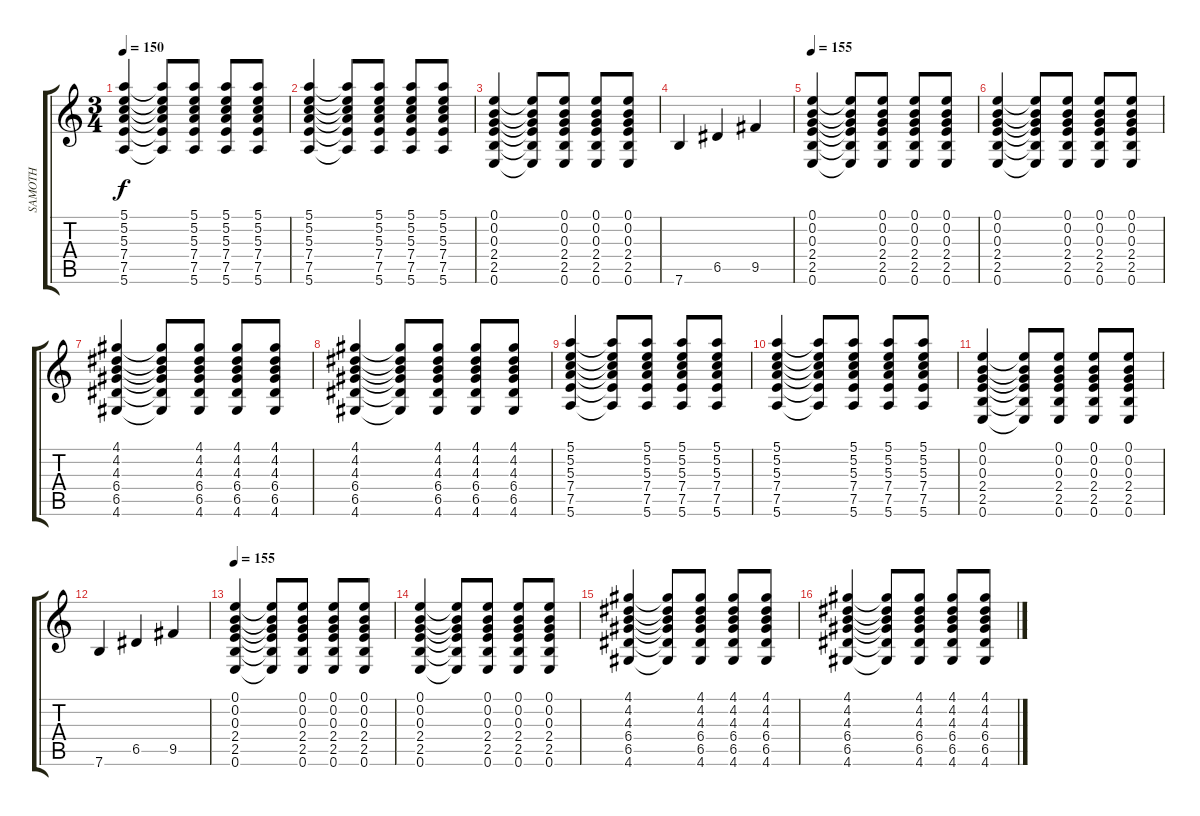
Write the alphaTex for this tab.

\track ("SAMOTH" "SAMOTH") {instrument distortionguitar}
\staff {score tabs}
\tuning (E4 B3 G3 D3 A2 E2) {hide}
\ts (3 4)
\tempo 150
\clef g2
\ks c
(5.1 5.2 5.3 7.4 7.5 5.6).4{dy f} (5.1{t} 5.2{t} 5.3{t} 7.4{t} 7.5{t} 5.6{t}).8 (5.1 5.2 5.3 7.4 7.5 5.6).8 (5.1 5.2 5.3 7.4 7.5 5.6).8 (5.1 5.2 5.3 7.4 7.5 5.6).8 |
(5.1 5.2 5.3 7.4 7.5 5.6).4 (5.1{t} 5.2{t} 5.3{t} 7.4{t} 7.5{t} 5.6{t}).8 (5.1 5.2 5.3 7.4 7.5 5.6).8 (5.1 5.2 5.3 7.4 7.5 5.6).8 (5.1 5.2 5.3 7.4 7.5 5.6).8 |
(0.1 0.2 0.3 2.4 2.5 0.6).4 (0.1{t} 0.2{t} 0.3{t} 2.4{t} 2.5{t} 0.6{t}).8 (0.1 0.2 0.3 2.4 2.5 0.6).8 (0.1 0.2 0.3 2.4 2.5 0.6).8 (0.1 0.2 0.3 2.4 2.5 0.6).8 |
7.6.4 6.5.4 9.5.4 |
\tempo 155
(0.1 0.2 0.3 2.4 2.5 0.6).4{volume 13} (0.1{t} 0.2{t} 0.3{t} 2.4{t} 2.5{t} 0.6{t}).8 (0.1 0.2 0.3 2.4 2.5 0.6).8 (0.1 0.2 0.3 2.4 2.5 0.6).8 (0.1 0.2 0.3 2.4 2.5 0.6).8 |
(0.1 0.2 0.3 2.4 2.5 0.6).4 (0.1{t} 0.2{t} 0.3{t} 2.4{t} 2.5{t} 0.6{t}).8 (0.1 0.2 0.3 2.4 2.5 0.6).8 (0.1 0.2 0.3 2.4 2.5 0.6).8 (0.1 0.2 0.3 2.4 2.5 0.6).8 |
(4.1 4.2 4.3 6.4 6.5 4.6).4 (4.1{t} 4.2{t} 4.3{t} 6.4{t} 6.5{t} 4.6{t}).8 (4.1 4.2 4.3 6.4 6.5 4.6).8 (4.1 4.2 4.3 6.4 6.5 4.6).8 (4.1 4.2 4.3 6.4 6.5 4.6).8 |
(4.1 4.2 4.3 6.4 6.5 4.6).4 (4.1{t} 4.2{t} 4.3{t} 6.4{t} 6.5{t} 4.6{t}).8 (4.1 4.2 4.3 6.4 6.5 4.6).8 (4.1 4.2 4.3 6.4 6.5 4.6).8 (4.1 4.2 4.3 6.4 6.5 4.6).8 |
(5.1 5.2 5.3 7.4 7.5 5.6).4 (5.1{t} 5.2{t} 5.3{t} 7.4{t} 7.5{t} 5.6{t}).8 (5.1 5.2 5.3 7.4 7.5 5.6).8 (5.1 5.2 5.3 7.4 7.5 5.6).8 (5.1 5.2 5.3 7.4 7.5 5.6).8 |
(5.1 5.2 5.3 7.4 7.5 5.6).4 (5.1{t} 5.2{t} 5.3{t} 7.4{t} 7.5{t} 5.6{t}).8 (5.1 5.2 5.3 7.4 7.5 5.6).8 (5.1 5.2 5.3 7.4 7.5 5.6).8 (5.1 5.2 5.3 7.4 7.5 5.6).8 |
(0.1 0.2 0.3 2.4 2.5 0.6).4 (0.1{t} 0.2{t} 0.3{t} 2.4{t} 2.5{t} 0.6{t}).8 (0.1 0.2 0.3 2.4 2.5 0.6).8 (0.1 0.2 0.3 2.4 2.5 0.6).8 (0.1 0.2 0.3 2.4 2.5 0.6).8 |
7.6.4 6.5.4 9.5.4 |
\tempo 155
(0.1 0.2 0.3 2.4 2.5 0.6).4{volume 13} (0.1{t} 0.2{t} 0.3{t} 2.4{t} 2.5{t} 0.6{t}).8 (0.1 0.2 0.3 2.4 2.5 0.6).8 (0.1 0.2 0.3 2.4 2.5 0.6).8 (0.1 0.2 0.3 2.4 2.5 0.6).8 |
(0.1 0.2 0.3 2.4 2.5 0.6).4 (0.1{t} 0.2{t} 0.3{t} 2.4{t} 2.5{t} 0.6{t}).8 (0.1 0.2 0.3 2.4 2.5 0.6).8 (0.1 0.2 0.3 2.4 2.5 0.6).8 (0.1 0.2 0.3 2.4 2.5 0.6).8 |
(4.1 4.2 4.3 6.4 6.5 4.6).4 (4.1{t} 4.2{t} 4.3{t} 6.4{t} 6.5{t} 4.6{t}).8 (4.1 4.2 4.3 6.4 6.5 4.6).8 (4.1 4.2 4.3 6.4 6.5 4.6).8 (4.1 4.2 4.3 6.4 6.5 4.6).8 |
(4.1 4.2 4.3 6.4 6.5 4.6).4 (4.1{t} 4.2{t} 4.3{t} 6.4{t} 6.5{t} 4.6{t}).8 (4.1 4.2 4.3 6.4 6.5 4.6).8 (4.1 4.2 4.3 6.4 6.5 4.6).8 (4.1 4.2 4.3 6.4 6.5 4.6).8
